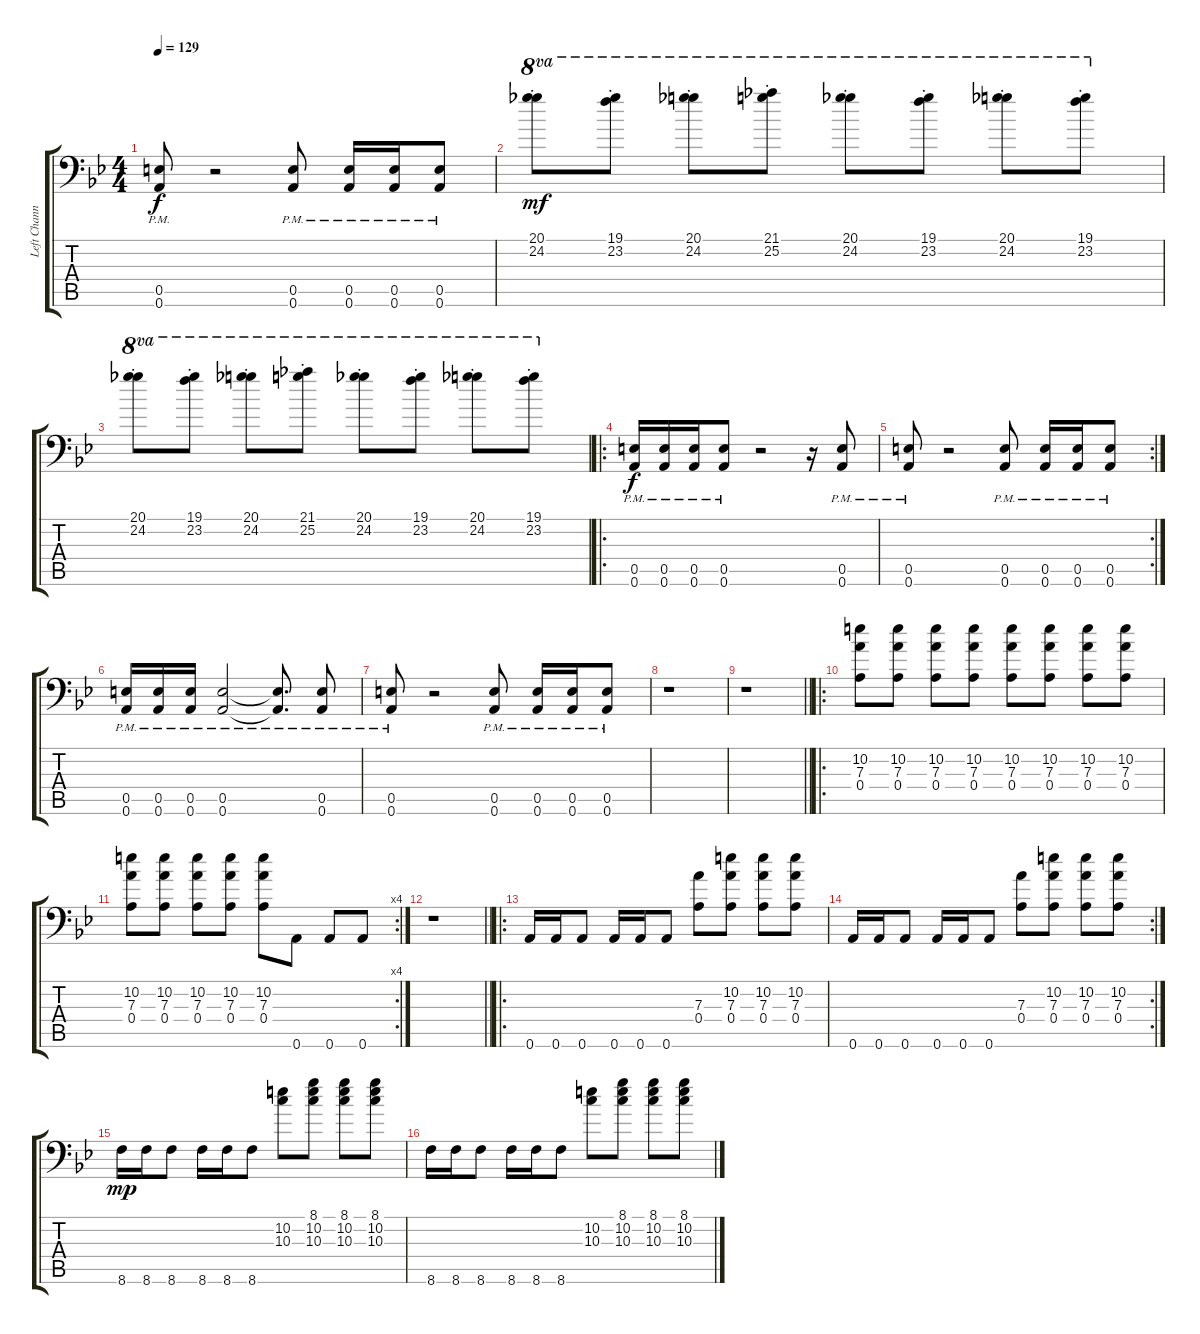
\track ("Left Channel" "Left Chann") {instrument overdrivenguitar}
\staff {score tabs}
\tuning (B3 Gb3 D3 A2 E2 A1) {hide}
\ts (4 4)
\tempo 129
\clef f4
\ks bb
(0.5{pm} 0.6{pm}).8{dy f} r.2 (0.5{pm} 0.6{pm}).8 (0.5{pm} 0.6{pm}).16 (0.5{pm} 0.6{pm}).16 (0.5{pm} 0.6{pm}).8 |
(20.1{st} 24.2{st}).8{ot 8va dy mf} (19.1{st} 23.2{st}).8{ot 8va} (20.1{st} 24.2{st}).8{ot 8va} (21.1{st} 25.2{st}).8{ot 8va} (20.1{st} 24.2{st}).8{ot 8va} (19.1{st} 23.2{st}).8{ot 8va} (20.1{st} 24.2{st}).8{ot 8va} (19.1{st} 23.2{st}).8{ot 8va} |
(20.1{st} 24.2{st}).8{ot 8va} (19.1{st} 23.2{st}).8{ot 8va} (20.1{st} 24.2{st}).8{ot 8va} (21.1{st} 25.2{st}).8{ot 8va} (20.1{st} 24.2{st}).8{ot 8va} (19.1{st} 23.2{st}).8{ot 8va} (20.1{st} 24.2{st}).8{ot 8va} (19.1{st} 23.2{st}).8{ot 8va} |
\ro
(0.5{pm} 0.6{pm}).16{dy f} (0.5{pm} 0.6{pm}).16 (0.5{pm} 0.6{pm}).16 (0.5{pm} 0.6{pm}).8 r.2 r.16 (0.5{pm} 0.6{pm}).8 |
\rc 2
(0.5{pm} 0.6{pm}).8 r.2 (0.5{pm} 0.6{pm}).8 (0.5{pm} 0.6{pm}).16 (0.5{pm} 0.6{pm}).16 (0.5{pm} 0.6{pm}).8 |
(0.5{pm} 0.6{pm}).16 (0.5{pm} 0.6{pm}).16 (0.5{pm} 0.6{pm}).16 (0.5{pm} 0.6{pm}).2 (0.5{pm t} 0.6{pm t}).8{d} (0.5{pm} 0.6{pm}).8 |
(0.5{pm} 0.6{pm}).8 r.2 (0.5{pm} 0.6{pm}).8 (0.5{pm} 0.6{pm}).16 (0.5{pm} 0.6{pm}).16 (0.5{pm} 0.6{pm}).8 |
r.1 |
\barLineRight lightlight
r.1 |
\ro
(10.2 7.3 0.4).8 (10.2 7.3 0.4).8 (10.2 7.3 0.4).8 (10.2 7.3 0.4).8 (10.2 7.3 0.4).8 (10.2 7.3 0.4).8 (10.2 7.3 0.4).8 (10.2 7.3 0.4).8 |
\rc 4
(10.2 7.3 0.4).8 (10.2 7.3 0.4).8 (10.2 7.3 0.4).8 (10.2 7.3 0.4).8 (10.2 7.3 0.4).8 0.6.8 0.6.8 0.6.8 |
\barLineRight lightlight
r.1 |
\ro
0.6.16 0.6.16 0.6.8 0.6.16 0.6.16 0.6.8 (7.3 0.4).8 (10.2 7.3 0.4).8 (10.2 7.3 0.4).8 (10.2 7.3 0.4).8 |
\rc 2
0.6.16 0.6.16 0.6.8 0.6.16 0.6.16 0.6.8 (7.3 0.4).8 (10.2 7.3 0.4).8 (10.2 7.3 0.4).8 (10.2 7.3 0.4).8 |
8.6.16{dy mp} 8.6.16 8.6.8 8.6.16 8.6.16 8.6.8 (10.2 10.3).8 (8.1 10.2 10.3).8 (8.1 10.2 10.3).8 (8.1 10.2 10.3).8 |
8.6.16 8.6.16 8.6.8 8.6.16 8.6.16 8.6.8 (10.2 10.3).8 (8.1 10.2 10.3).8 (8.1 10.2 10.3).8 (8.1 10.2 10.3).8
